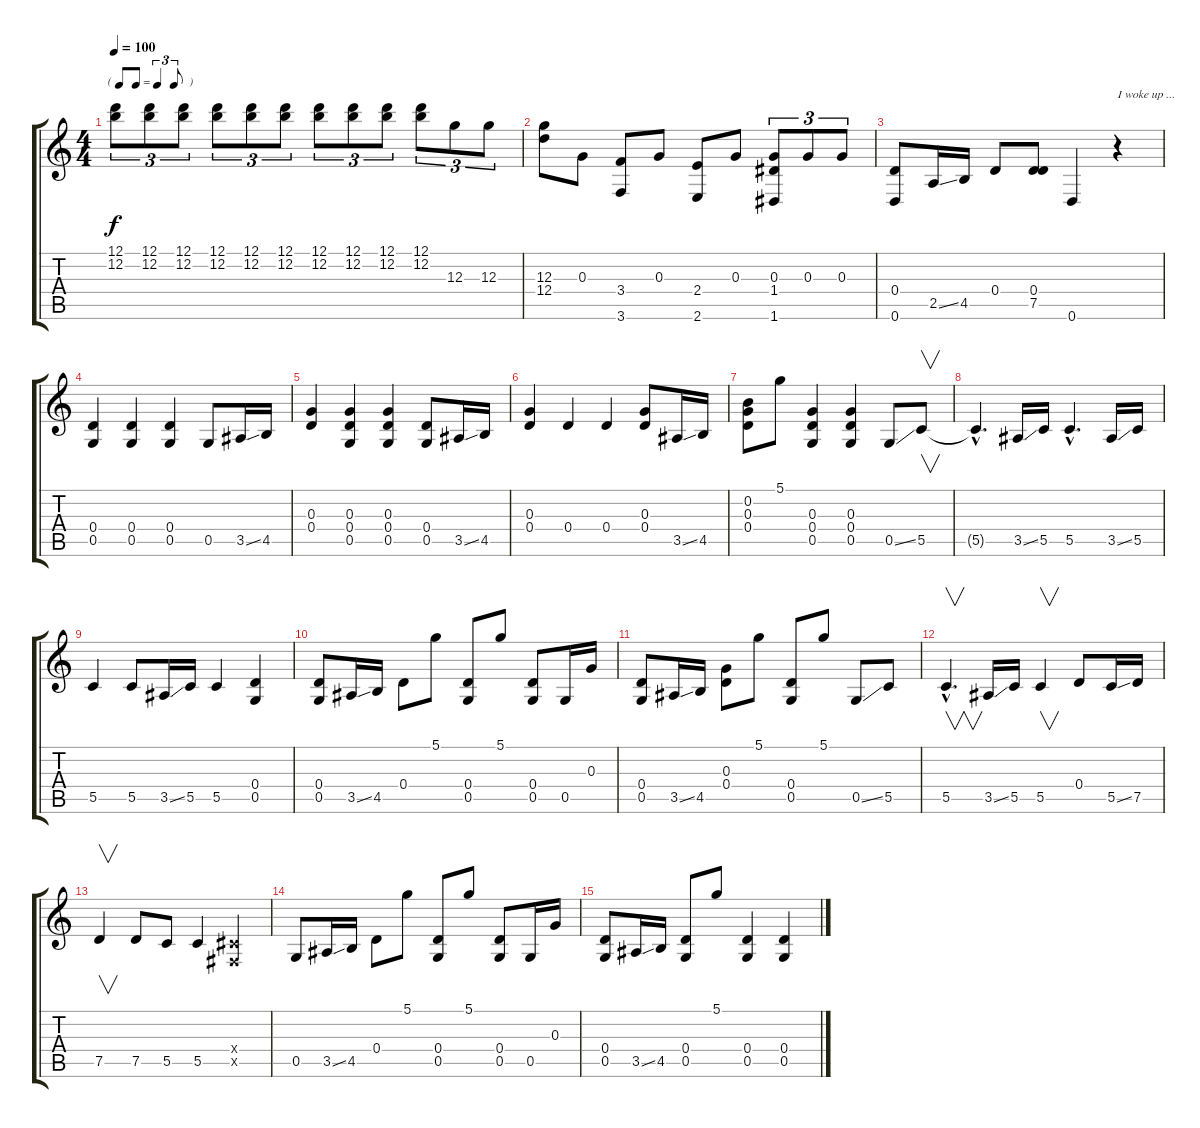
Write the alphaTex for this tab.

\track "" {instrument acousticguitarsteel}
\staff {score tabs}
\tuning (D4 B3 G3 D3 G2 D2) {hide}
\ts (4 4)
\tf triplet8th
\tempo 100
\clef g2
\ks c
(12.1 12.2).8{tu (3 2) dy f instrument acousticguitarsteel} (12.1 12.2).8{tu (3 2)} (12.1 12.2).8{tu (3 2)} (12.1 12.2).8{tu (3 2)} (12.1 12.2).8{tu (3 2)} (12.1 12.2).8{tu (3 2)} (12.1 12.2).8{tu (3 2)} (12.1 12.2).8{tu (3 2)} (12.1 12.2).8{tu (3 2)} (12.1 12.2).8{tu (3 2)} 12.3.8{tu (3 2)} 12.3.8{tu (3 2)} |
(12.3 12.4).8 0.3.8 (3.4 3.6).8 0.3.8 (2.4 2.6).8 0.3.8 (0.3 1.4 1.6).8{tu (3 2)} 0.3.8{tu (3 2)} 0.3.8{tu (3 2)} |
(0.4 0.6).8 2.5{ss}.16 4.5.16 0.4.8 (0.4 7.5).8 0.6.4 r.4{txt "I woke up ..."} |
(0.4 0.5).4 (0.4 0.5).4 (0.4 0.5).4 0.5.8 3.5{ss}.16 4.5.16 |
(0.3 0.4).4 (0.3 0.4 0.5).4 (0.3 0.4 0.5).4 (0.4 0.5).8 3.5{ss}.16 4.5.16 |
(0.3 0.4).4 0.4.4 0.4.4 (0.3 0.4).8 3.5{ss}.16 4.5.16 |
(0.2 0.3 0.4).8 5.1.8 (0.3 0.4 0.5).4 (0.3 0.4 0.5).4 0.5{ss}.8 5.5.8{v} |
5.5{hac t}.4{d} 3.5{ss}.16 5.5.16 5.5{hac}.4{d} 3.5{ss}.16 5.5.16 |
5.5.4 5.5.8 3.5{ss}.16 5.5.16 5.5.4 (0.4 0.5).4 |
(0.4 0.5).8 3.5{ss}.16 4.5.16 0.4.8 5.1.8 (0.4 0.5).8 5.1.8 (0.4 0.5).8 0.5.16 0.3.16 |
(0.4 0.5).8 3.5{ss}.16 4.5.16 (0.3 0.4).8 5.1.8 (0.4 0.5).8 5.1.8 0.5{ss}.8 5.5.8 |
5.5{hac}.4{v d} 3.5{ss}.16 5.5.16 5.5.4{v} 0.4.8 5.5{ss}.16 7.5.16 |
7.5.4{v} 7.5.8 5.5.8 5.5.4 (-1.4{x} -1.5{x}).4 |
0.5.8 3.5{ss}.16 4.5.16 0.4.8 5.1.8 (0.4 0.5).8 5.1.8 (0.4 0.5).8 0.5.16 0.3.16 |
(0.4 0.5).8 3.5{ss}.16 4.5.16 (0.4 0.5).8 5.1.8 (0.4 0.5).4 (0.4 0.5).4
